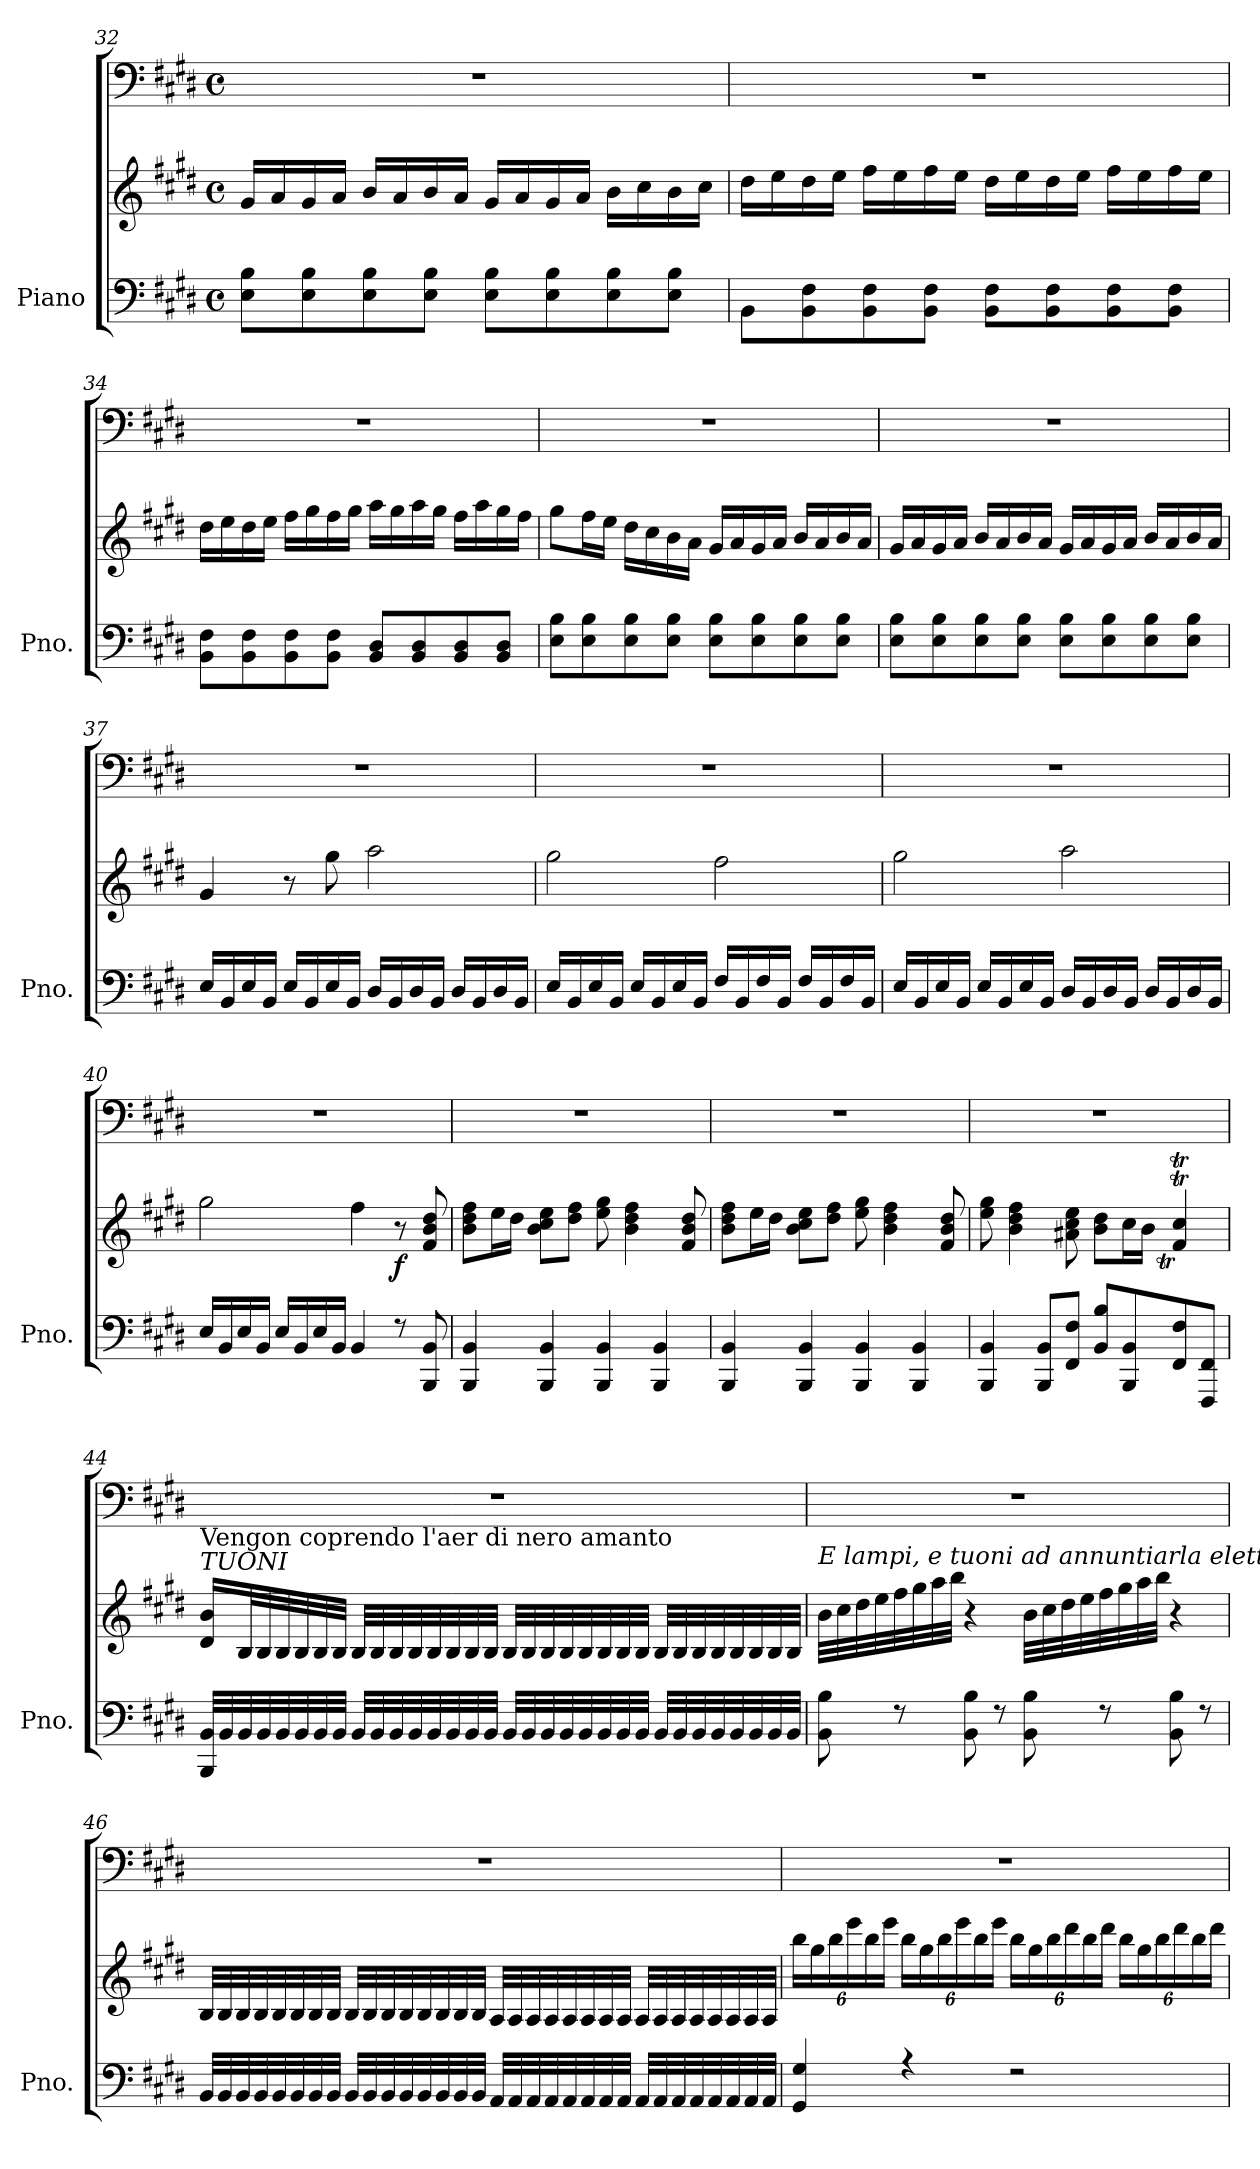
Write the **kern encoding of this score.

**kern	**kern	**kern	**dynam
*part1	*part1	*part1	*part1
*staff3	*staff2	*staff1	*staff1/2/3
*I"Piano	*	*	*
*I'Pno.	*	*	*
!!LO:LB:g=z
*clefF4	*clefG2	*clefF4	*
*k[f#c#g#d#]	*k[f#c#g#d#]	*k[f#c#g#d#]	*
*M4/4	*M4/4	*M4/4	*
*met(c)	*met(c)	*met(c)	*
=32	=32	=32	=32
*^	*	*	*
8E\ 8B\L	1ryy	16g#/LL	1r	.
.	.	16a/	.	.
8E\ 8B\	.	16g#/	.	.
.	.	16a/JJ	.	.
8E\ 8B\	.	16b/LL	.	.
.	.	16a/	.	.
8E\ 8B\J	.	16b/	.	.
.	.	16a/JJ	.	.
8E\ 8B\L	.	16g#/LL	.	.
.	.	16a/	.	.
8E\ 8B\	.	16g#/	.	.
.	.	16a/JJ	.	.
8E\ 8B\	.	16b\LL	.	.
.	.	16cc#\	.	.
8E\ 8B\J	.	16b\	.	.
.	.	16cc#\JJ	.	.
!!LO:PB:g=z
=33	=33	=33	=33	=33
8BB\L	1ryy	16dd#\LL	1r	.
.	.	16ee\	.	.
8BB\ 8F#\	.	16dd#\	.	.
.	.	16ee\JJ	.	.
8BB\ 8F#\	.	16ff#\LL	.	.
.	.	16ee\	.	.
8BB\ 8F#\J	.	16ff#\	.	.
.	.	16ee\JJ	.	.
8BB\ 8F#\L	.	16dd#\LL	.	.
.	.	16ee\	.	.
8BB\ 8F#\	.	16dd#\	.	.
.	.	16ee\JJ	.	.
8BB\ 8F#\	.	16ff#\LL	.	.
.	.	16ee\	.	.
8BB\ 8F#\J	.	16ff#\	.	.
.	.	16ee\JJ	.	.
=34	=34	=34	=34	=34
8BB\ 8F#\L	1ryy	16dd#\LL	1r	.
.	.	16ee\	.	.
8BB\ 8F#\	.	16dd#\	.	.
.	.	16ee\JJ	.	.
8BB\ 8F#\	.	16ff#\LL	.	.
.	.	16gg#\	.	.
8BB\ 8F#\J	.	16ff#\	.	.
.	.	16gg#\JJ	.	.
8BB/ 8D#/L	.	16aa\LL	.	.
.	.	16gg#\	.	.
8BB/ 8D#/	.	16aa\	.	.
.	.	16gg#\JJ	.	.
8BB/ 8D#/	.	16ff#\LL	.	.
.	.	16aa\	.	.
8BB/ 8D#/J	.	16gg#\	.	.
.	.	16ff#\JJ	.	.
!!LO:LB:g=z
=35	=35	=35	=35	=35
8E\ 8B\L	1ryy	8gg#\L	1r	.
8E\ 8B\	.	16ff#\L	.	.
.	.	16ee\JJ	.	.
8E\ 8B\	.	16dd#\LL	.	.
.	.	16cc#\	.	.
8E\ 8B\J	.	16b\	.	.
.	.	16a\JJ	.	.
8E\ 8B\L	.	16g#/LL	.	.
.	.	16a/	.	.
8E\ 8B\	.	16g#/	.	.
.	.	16a/JJ	.	.
8E\ 8B\	.	16b/LL	.	.
.	.	16a/	.	.
8E\ 8B\J	.	16b/	.	.
.	.	16a/JJ	.	.
!!LO:LB:g=z
=36	=36	=36	=36	=36
8E\ 8B\L	1ryy	16g#/LL	1r	.
.	.	16a/	.	.
8E\ 8B\	.	16g#/	.	.
.	.	16a/JJ	.	.
8E\ 8B\	.	16b/LL	.	.
.	.	16a/	.	.
8E\ 8B\J	.	16b/	.	.
.	.	16a/JJ	.	.
8E\ 8B\L	.	16g#/LL	.	.
.	.	16a/	.	.
8E\ 8B\	.	16g#/	.	.
.	.	16a/JJ	.	.
8E\ 8B\	.	16b/LL	.	.
.	.	16a/	.	.
8E\ 8B\J	.	16b/	.	.
.	.	16a/JJ	.	.
=37	=37	=37	=37	=37
16E/LL	1ryy	4g#/	1r	.
16BB/	.	.	.	.
16E/	.	.	.	.
16BB/JJ	.	.	.	.
16E/LL	.	8r	.	.
16BB/	.	.	.	.
16E/	.	8gg#\	.	.
16BB/JJ	.	.	.	.
16D#/LL	.	2aa\	.	.
16BB/	.	.	.	.
16D#/	.	.	.	.
16BB/JJ	.	.	.	.
16D#/LL	.	.	.	.
16BB/	.	.	.	.
16D#/	.	.	.	.
16BB/JJ	.	.	.	.
!!LO:LB:g=z
=38	=38	=38	=38	=38
16E/LL	1ryy	2gg#\	1r	.
16BB/	.	.	.	.
16E/	.	.	.	.
16BB/JJ	.	.	.	.
16E/LL	.	.	.	.
16BB/	.	.	.	.
16E/	.	.	.	.
16BB/JJ	.	.	.	.
16F#/LL	.	2ff#\	.	.
16BB/	.	.	.	.
16F#/	.	.	.	.
16BB/JJ	.	.	.	.
16F#/LL	.	.	.	.
16BB/	.	.	.	.
16F#/	.	.	.	.
16BB/JJ	.	.	.	.
!!LO:PB:g=z
=39	=39	=39	=39	=39
16E/LL	1ryy	2gg#\	1r	.
16BB/	.	.	.	.
16E/	.	.	.	.
16BB/JJ	.	.	.	.
16E/LL	.	.	.	.
16BB/	.	.	.	.
16E/	.	.	.	.
16BB/JJ	.	.	.	.
16D#/LL	.	2aa\	.	.
16BB/	.	.	.	.
16D#/	.	.	.	.
16BB/JJ	.	.	.	.
16D#/LL	.	.	.	.
16BB/	.	.	.	.
16D#/	.	.	.	.
16BB/JJ	.	.	.	.
=40	=40	=40	=40	=40
16E/LL	1ryy	2gg#\	1r	.
16BB/	.	.	.	.
16E/	.	.	.	.
16BB/JJ	.	.	.	.
16E/LL	.	.	.	.
16BB/	.	.	.	.
16E/	.	.	.	.
16BB/JJ	.	.	.	.
4BB/	.	4ff#\	.	.
!	!	!	!	!LO:DY:b=2
8r	.	8r	.	f
8BBB/ 8BB/	.	8f#/ 8b/ 8dd#/	.	.
=41	=41	=41	=41	=41
4BBB/ 4BB/	1ryy	8b\ 8dd#\ 8ff#\L	1r	.
.	.	16ee\L	.	.
.	.	16dd#\JJ	.	.
4BBB/ 4BB/	.	8b\ 8cc#\ 8ee\L	.	.
.	.	8dd#\ 8ff#\J	.	.
4BBB/ 4BB/	.	8ee\ 8gg#\	.	.
.	.	4b\ 4dd#\ 4ff#\	.	.
4BBB/ 4BB/	.	.	.	.
.	.	8f#/ 8b/ 8dd#/	.	.
!!LO:LB:g=z
=42	=42	=42	=42	=42
4BBB/ 4BB/	1ryy	8b\ 8dd#\ 8ff#\L	1r	.
.	.	16ee\L	.	.
.	.	16dd#\JJ	.	.
4BBB/ 4BB/	.	8b\ 8cc#\ 8ee\L	.	.
.	.	8dd#\ 8ff#\J	.	.
4BBB/ 4BB/	.	8ee\ 8gg#\	.	.
.	.	4b\ 4dd#\ 4ff#\	.	.
4BBB/ 4BB/	.	.	.	.
.	.	8f#/ 8b/ 8dd#/	.	.
=43	=43	=43	=43	=43
*	*	*^	*	*
4BBB/ 4BB/	1ryy	8ee\ 8gg#\	2.ryy	1r	.
.	.	4b\ 4dd#\ 4ff#\	.	.	.
8BBB/ 8BB/L	.	.	.	.	.
8FF#/ 8F#/J	.	8a#X\ 8cc#\ 8ee\	.	.	.
8BB/ 8B/L	.	8b\ 8dd#\L	.	.	.
8BBB/ 8BB/	.	16cc#\L	.	.	.
.	.	16b\JJ	.	.	.
8FF#/ 8F#/	.	4f#/T 4cc#/T	4cc#T/yy	.	.
8FFF#/ 8FF#/J	.	.	.	.	.
*	*	*v	*v	*	*
!!LO:LB:g=z
=44	=44	=44	=44	=44
!	!	!LO:TX:a:i:t=TUONI	!	!
!	!	!LO:TX:a:t=Vengon coprendo l'aer di nero amanto	!	!
32BBB/ 32BB/LLL	1ryy	16d#/ 16b/LL	1r	.
32BB/	.	.	.	.
32BB/	.	32B/L	.	.
32BB/	.	32B/	.	.
32BB/	.	32B/	.	.
32BB/	.	32B/	.	.
32BB/	.	32B/	.	.
32BB/JJJ	.	32B/JJJ	.	.
32BB/LLL	.	32B/LLL	.	.
32BB/	.	32B/	.	.
32BB/	.	32B/	.	.
32BB/	.	32B/	.	.
32BB/	.	32B/	.	.
32BB/	.	32B/	.	.
32BB/	.	32B/	.	.
32BB/JJJ	.	32B/JJJ	.	.
32BB/LLL	.	32B/LLL	.	.
32BB/	.	32B/	.	.
32BB/	.	32B/	.	.
32BB/	.	32B/	.	.
32BB/	.	32B/	.	.
32BB/	.	32B/	.	.
32BB/	.	32B/	.	.
32BB/JJJ	.	32B/JJJ	.	.
32BB/LLL	.	32B/LLL	.	.
32BB/	.	32B/	.	.
32BB/	.	32B/	.	.
32BB/	.	32B/	.	.
32BB/	.	32B/	.	.
32BB/	.	32B/	.	.
32BB/	.	32B/	.	.
32BB/JJJ	.	32B/JJJ	.	.
!!LO:PB:g=z
=45	=45	=45	=45	=45
!	!	!LO:TX:a:i:t=E lampi, e tuoni ad annuntiarla eletti	!	!
8BB\ 8B\	1ryy	32b\LLL	1r	.
.	.	32cc#\	.	.
.	.	32dd#\	.	.
.	.	32ee\	.	.
8r	.	32ff#\	.	.
.	.	32gg#\	.	.
.	.	32aa\	.	.
.	.	32bb\JJJ	.	.
8BB\ 8B\	.	4r	.	.
8r	.	.	.	.
8BB\ 8B\	.	32b\LLL	.	.
.	.	32cc#\	.	.
.	.	32dd#\	.	.
.	.	32ee\	.	.
8r	.	32ff#\	.	.
.	.	32gg#\	.	.
.	.	32aa\	.	.
.	.	32bb\JJJ	.	.
8BB\ 8B\	.	4r	.	.
8r	.	.	.	.
!!LO:LB:g=z
=46	=46	=46	=46	=46
32BB/LLL	1ryy	32B/LLL	1r	.
32BB/	.	32B/	.	.
32BB/	.	32B/	.	.
32BB/	.	32B/	.	.
32BB/	.	32B/	.	.
32BB/	.	32B/	.	.
32BB/	.	32B/	.	.
32BB/JJJ	.	32B/JJJ	.	.
32BB/LLL	.	32B/LLL	.	.
32BB/	.	32B/	.	.
32BB/	.	32B/	.	.
32BB/	.	32B/	.	.
32BB/	.	32B/	.	.
32BB/	.	32B/	.	.
32BB/	.	32B/	.	.
32BB/JJJ	.	32B/JJJ	.	.
32AA/LLL	.	32A/LLL	.	.
32AA/	.	32A/	.	.
32AA/	.	32A/	.	.
32AA/	.	32A/	.	.
32AA/	.	32A/	.	.
32AA/	.	32A/	.	.
32AA/	.	32A/	.	.
32AA/JJJ	.	32A/JJJ	.	.
32AA/LLL	.	32A/LLL	.	.
32AA/	.	32A/	.	.
32AA/	.	32A/	.	.
32AA/	.	32A/	.	.
32AA/	.	32A/	.	.
32AA/	.	32A/	.	.
32AA/	.	32A/	.	.
32AA/JJJ	.	32A/JJJ	.	.
!!LO:LB:g=z
=47	=47	=47	=47	=47
*	*	*Xbrackettup	*	*
4GG#/ 4G#/	1ryy	24bb\LL	1r	.
.	.	24gg#\	.	.
.	.	24bb\	.	.
.	.	24eee\	.	.
.	.	24bb\	.	.
.	.	24eee\JJ	.	.
4r	.	24bb\LL	.	.
.	.	24gg#\	.	.
.	.	24bb\	.	.
.	.	24eee\	.	.
.	.	24bb\	.	.
.	.	24eee\JJ	.	.
2r	.	24bb\LL	.	.
.	.	24gg#\	.	.
.	.	24bb\	.	.
.	.	24ddd#\	.	.
.	.	24bb\	.	.
.	.	24ddd#\JJ	.	.
.	.	24bb\LL	.	.
.	.	24gg#\	.	.
.	.	24bb\	.	.
.	.	24ddd#\	.	.
.	.	24bb\	.	.
.	.	24ddd#\JJ	.	.
*v	*v	*	*	*
=	=	=	=
*-	*-	*-	*-
